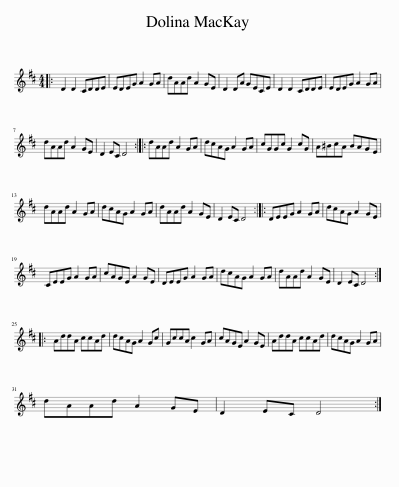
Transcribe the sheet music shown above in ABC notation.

X:1
L:1/8
M:4/4
I:linebreak $
K:D
V:1 treble
V:1
|: D2 D2 CDDE | EDEG A2 GA | dAAd A2 GE | D2 DA GECE | D2 D2 CDDE | %5
 EDEG A2 GA |$ dAAd A2 GE | D2 EC D4 :: dAAd A2 GA | dcAG A2 GA | %10
 cGGc G2 cG | A^BcA BAGE |$ dAAd A2 GA | dcAG A2 GA | dAAd A2 GE | %15
 D2 EC D4 :: DEEG A2 GA | dcAG A2 GE |$ CEEG A2 GA | cAGE A2 GE | %20
 DEEG A2 GA | dcAG A2 GA | dAAd A2 GE | D2 EC D4 ::$ AddA ccAd | %25
 dcAG A2 Gc | GccA c2 GA | cAGE A2 GE | AddA ccAd | dcAG A2 GA |$ %30
 dAAd A2 GE | D2 EC D4 :| %32
